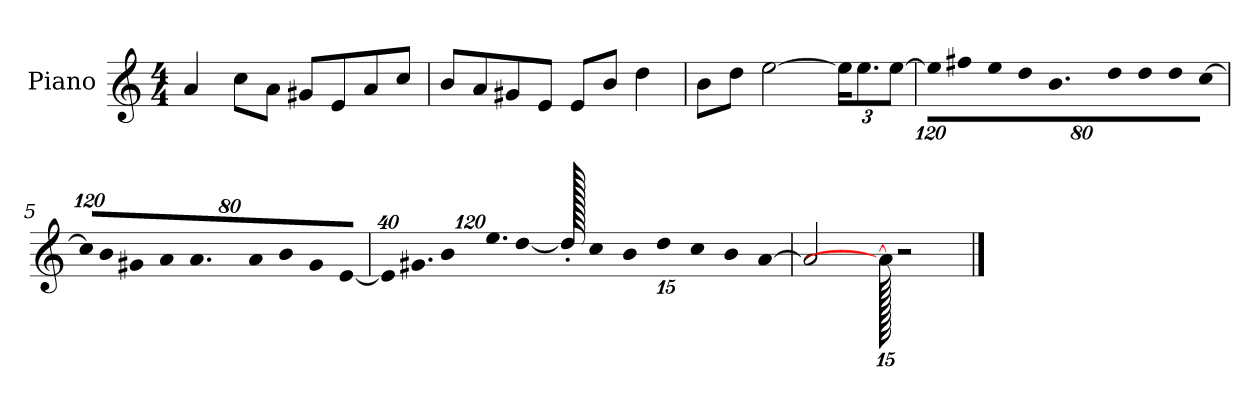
**kern
*part1
*staff1
*I"Piano
*I'P-no
*clefG2
*k[]
*M4/4
*MM90
=1
4a/
8cc\L
8a\J
8g#X/L
8e/
8a/
8cc/J
=2
8b/L
8a/
8g#X/
8e/J
8e/L
8b/J
4dd\
=3
8b\L
8dd\J
[2ee\
*Xbrackettup
24ee\KL]
12.ee\
[12ee\J
=4
!LO:N:vis=16
1920%107ee\KL]
!LO:N:vis=8
640%71ff#X\
!LO:N:vis=8
640%71ee\
!LO:N:vis=8
640%71dd\
9.b\
!LO:N:vis=8
640%71dd\
!LO:N:vis=8
640%71dd\
!LO:N:vis=8
640%71dd\
!LO:N:vis=8
[640%71cc\J
!!LO:LB:g=z
=5
!LO:N:vis=16
1920%107cc/KL]
!LO:N:vis=8
640%71b/
!LO:N:vis=8
640%71g#X/
!LO:N:vis=8
640%71a/
9.a/
!LO:N:vis=8
640%71a/
!LO:N:vis=8
640%71b/
!LO:N:vis=8
640%71g#/
!LO:N:vis=8
[640%71e/J
=6
!LO:N:vis=32
640%23e/KLL]
!LO:N:vis=16.
960%103g#X/J
!LO:N:vis=8
960%137b/
!LO:N:vis=16.
960%103ee/L
[384%41dd/J
1920dd'/]
!LO:N:vis=32
640%23cc\KLL
!LO:N:vis=16
1920%137b\
!LO:N:vis=32
640%23dd\K
!LO:N:vis=16
1920%137cc\
!LO:N:vis=16
1920%137b\J
[192%41a\
=7
2a/]
1920a\_
2r
==
*-
